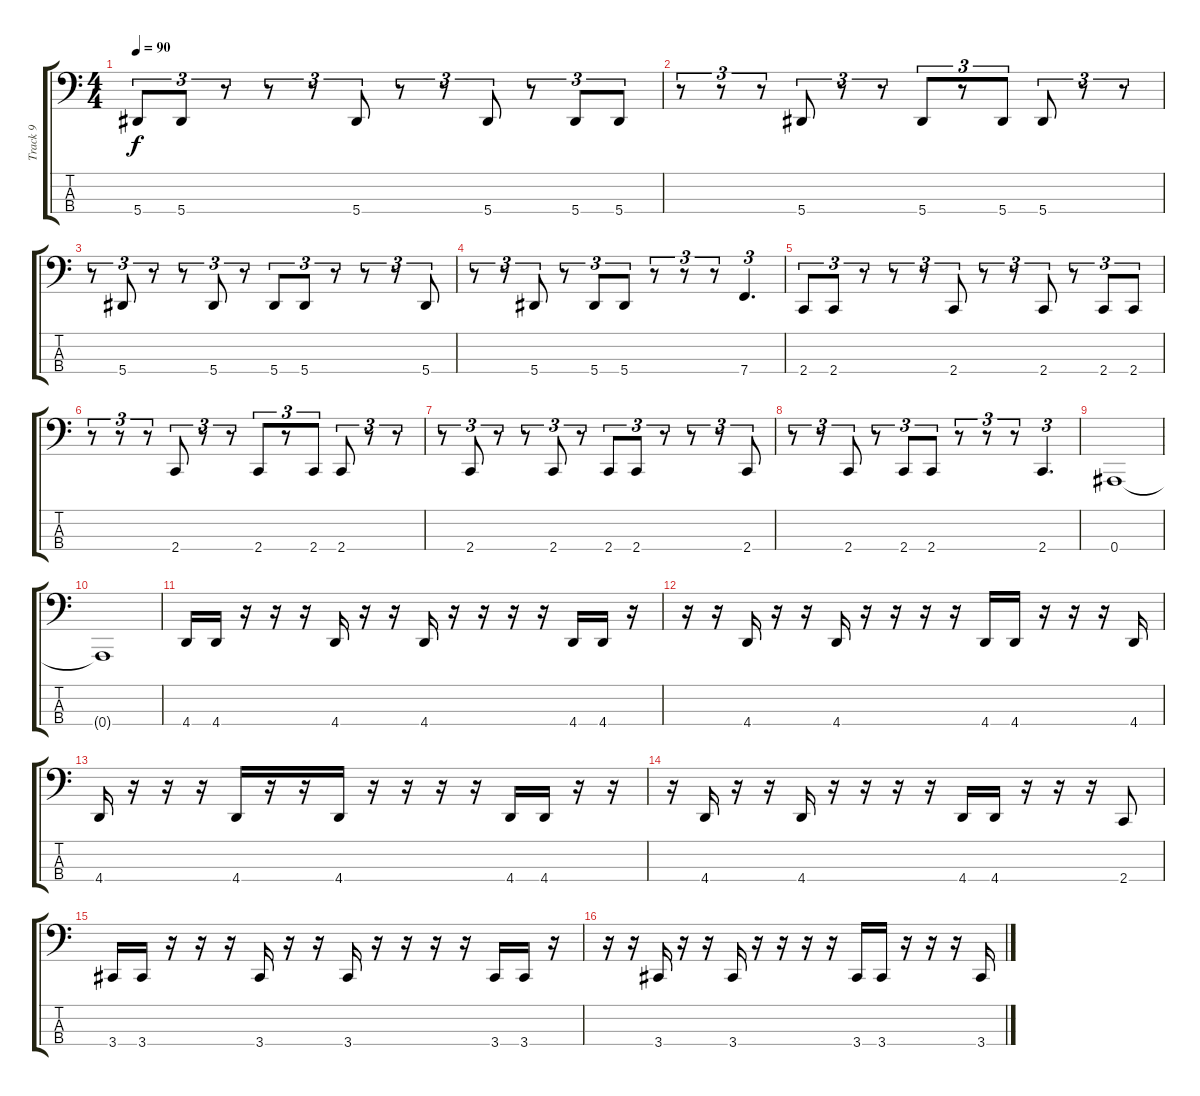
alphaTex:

\track ("Track 9" "Track 9") {instrument fretlessbass}
\staff {score tabs}
\tuning (F2 Bb1 F1 Bb0) {hide}
\ts (4 4)
\tempo 90
\clef f4
\ks c
5.4.8{tu (3 2) dy f} 5.4.8{tu (3 2)} r.8{tu (3 2)} r.8{tu (3 2)} r.8{tu (3 2)} 5.4.8{tu (3 2)} r.8{tu (3 2)} r.8{tu (3 2)} 5.4.8{tu (3 2)} r.8{tu (3 2)} 5.4.8{tu (3 2)} 5.4.8{tu (3 2)} |
r.8{tu (3 2)} r.8{tu (3 2)} r.8{tu (3 2)} 5.4.8{tu (3 2)} r.8{tu (3 2)} r.8{tu (3 2)} 5.4.8{tu (3 2)} r.8{tu (3 2)} 5.4.8{tu (3 2)} 5.4.8{tu (3 2)} r.8{tu (3 2)} r.8{tu (3 2)} |
r.8{tu (3 2)} 5.4.8{tu (3 2)} r.8{tu (3 2)} r.8{tu (3 2)} 5.4.8{tu (3 2)} r.8{tu (3 2)} 5.4.8{tu (3 2)} 5.4.8{tu (3 2)} r.8{tu (3 2)} r.8{tu (3 2)} r.8{tu (3 2)} 5.4.8{tu (3 2)} |
r.8{tu (3 2)} r.8{tu (3 2)} 5.4.8{tu (3 2)} r.8{tu (3 2)} 5.4.8{tu (3 2)} 5.4.8{tu (3 2)} r.8{tu (3 2)} r.8{tu (3 2)} r.8{tu (3 2)} 7.4.4{d tu (3 2)} |
2.4.8{tu (3 2)} 2.4.8{tu (3 2)} r.8{tu (3 2)} r.8{tu (3 2)} r.8{tu (3 2)} 2.4.8{tu (3 2)} r.8{tu (3 2)} r.8{tu (3 2)} 2.4.8{tu (3 2)} r.8{tu (3 2)} 2.4.8{tu (3 2)} 2.4.8{tu (3 2)} |
r.8{tu (3 2)} r.8{tu (3 2)} r.8{tu (3 2)} 2.4.8{tu (3 2)} r.8{tu (3 2)} r.8{tu (3 2)} 2.4.8{tu (3 2)} r.8{tu (3 2)} 2.4.8{tu (3 2)} 2.4.8{tu (3 2)} r.8{tu (3 2)} r.8{tu (3 2)} |
r.8{tu (3 2)} 2.4.8{tu (3 2)} r.8{tu (3 2)} r.8{tu (3 2)} 2.4.8{tu (3 2)} r.8{tu (3 2)} 2.4.8{tu (3 2)} 2.4.8{tu (3 2)} r.8{tu (3 2)} r.8{tu (3 2)} r.8{tu (3 2)} 2.4.8{tu (3 2)} |
r.8{tu (3 2)} r.8{tu (3 2)} 2.4.8{tu (3 2)} r.8{tu (3 2)} 2.4.8{tu (3 2)} 2.4.8{tu (3 2)} r.8{tu (3 2)} r.8{tu (3 2)} r.8{tu (3 2)} 2.4.4{d tu (3 2)} |
0.4.1 |
0.4{t}.1 |
4.4.16 4.4.16 r.16 r.16 r.16 4.4.16 r.16 r.16 4.4.16 r.16 r.16 r.16 r.16 4.4.16 4.4.16 r.16 |
r.16 r.16 4.4.16 r.16 r.16 4.4.16 r.16 r.16 r.16 r.16 4.4.16 4.4.16 r.16 r.16 r.16 4.4.16 |
4.4.16 r.16 r.16 r.16 4.4.16 r.16 r.16 4.4.16 r.16 r.16 r.16 r.16 4.4.16 4.4.16 r.16 r.16 |
r.16 4.4.16 r.16 r.16 4.4.16 r.16 r.16 r.16 r.16 4.4.16 4.4.16 r.16 r.16 r.16 2.4.8 |
3.4.16 3.4.16 r.16 r.16 r.16 3.4.16 r.16 r.16 3.4.16 r.16 r.16 r.16 r.16 3.4.16 3.4.16 r.16 |
r.16 r.16 3.4.16 r.16 r.16 3.4.16 r.16 r.16 r.16 r.16 3.4.16 3.4.16 r.16 r.16 r.16 3.4.16
